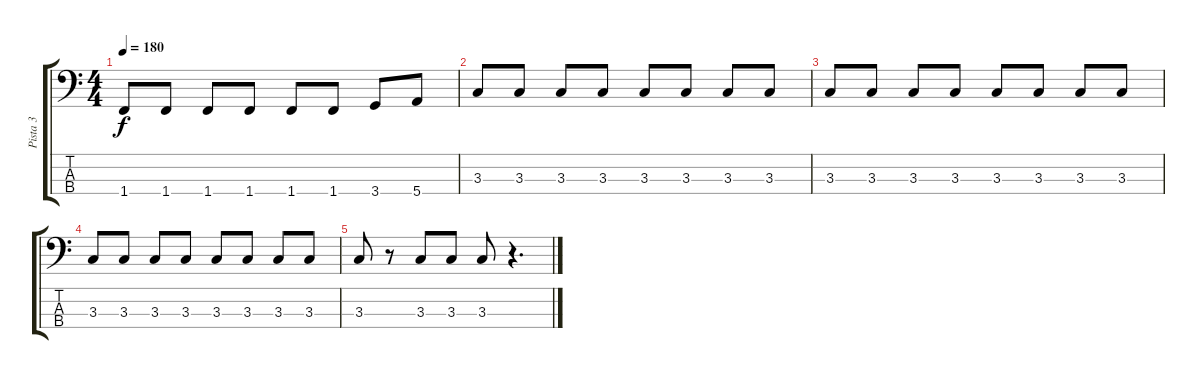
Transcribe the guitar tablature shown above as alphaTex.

\track ("Pista 3" "Pista 3") {instrument electricbasspick}
\staff {score tabs}
\tuning (G2 D2 A1 E1) {hide}
\ts (4 4)
\tempo 180
\clef f4
\ks c
1.4.8{dy f} 1.4.8 1.4.8 1.4.8 1.4.8 1.4.8 3.4.8 5.4.8 |
3.3.8 3.3.8 3.3.8 3.3.8 3.3.8 3.3.8 3.3.8 3.3.8 |
3.3.8 3.3.8 3.3.8 3.3.8 3.3.8 3.3.8 3.3.8 3.3.8 |
3.3.8 3.3.8 3.3.8 3.3.8 3.3.8 3.3.8 3.3.8 3.3.8 |
3.3.8 r.8 3.3.8 3.3.8 3.3.8 r.4{d}
